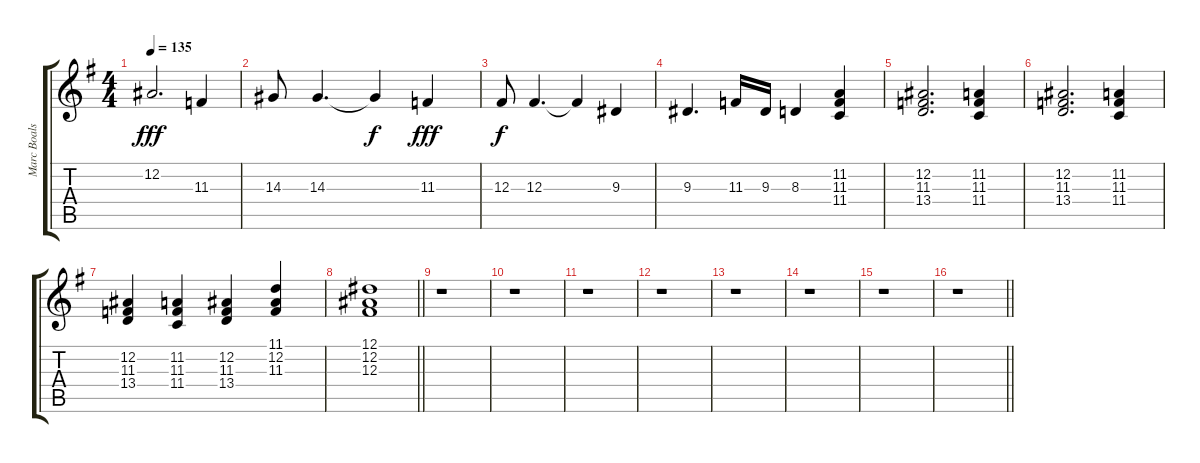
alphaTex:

\track ("Marc Boals" "Marc Boals") {instrument stringensemble2}
\staff {score tabs}
\tuning (Eb4 Bb3 Gb3 Db3 Ab2 Eb2) {hide}
\ts (4 4)
\tempo 135
\clef g2
\ks eminor
12.2.2{d dy fff} 11.3.4 |
14.3.8 14.3.4{d} 14.3{t}.4{dy f} 11.3.4{dy fff} |
12.3.8{dy f} 12.3.4{d} 12.3{t}.4 9.3.4 |
9.3.4{d} 11.3.16 9.3.16 8.3.4 (11.2 11.3 11.4).4 |
(12.2 11.3 13.4).2{d} (11.2 11.3 11.4).4 |
(12.2 11.3 13.4).2{d} (11.2 11.3 11.4).4 |
(12.2 11.3 13.4).4 (11.2 11.3 11.4).4 (12.2 11.3 13.4).4 (11.1 12.2 11.3).4 |
\barLineRight lightlight
(12.1 12.2 12.3).1 |
r.1 |
r.1 |
r.1 |
r.1 |
r.1 |
r.1 |
r.1 |
\barLineRight lightlight
r.1
